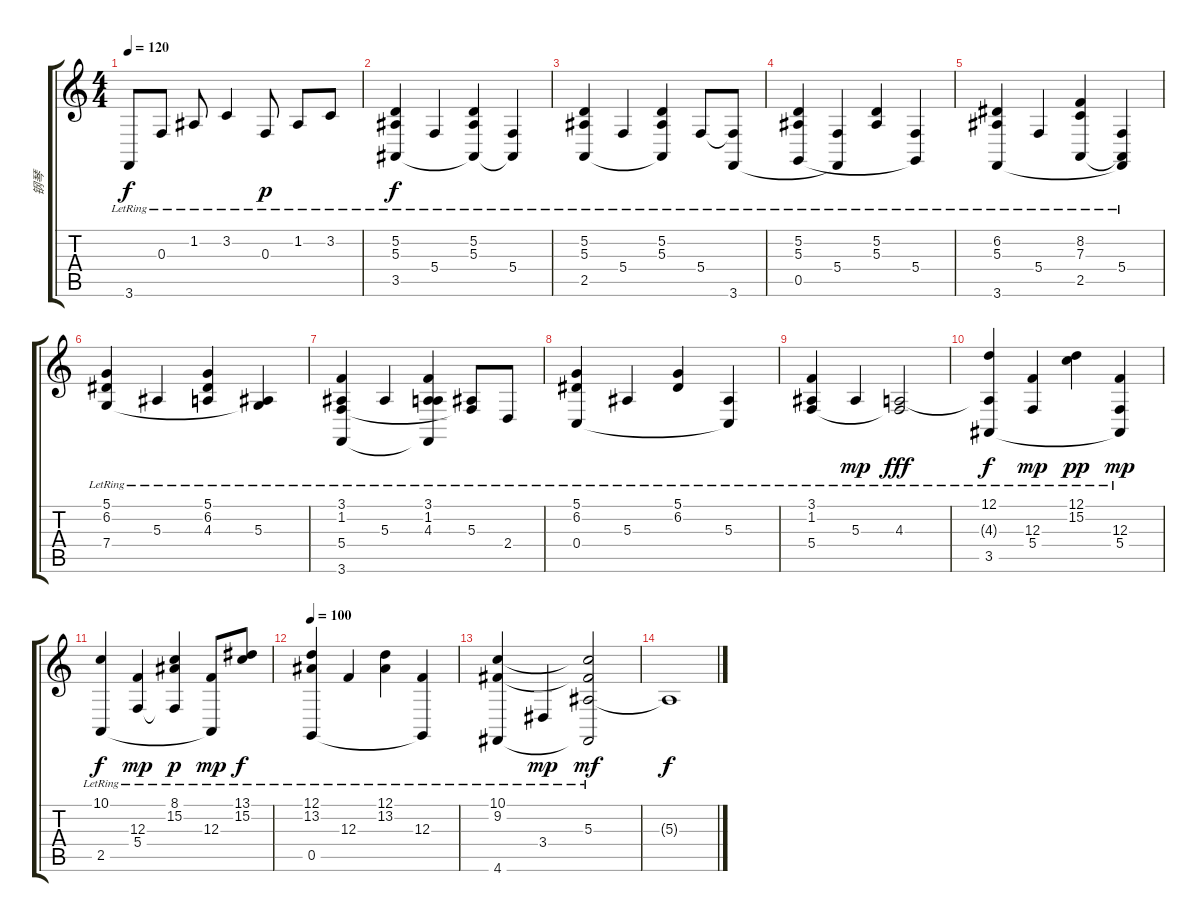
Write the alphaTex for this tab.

\track ("钢琴" "钢琴") {instrument brightacousticpiano}
\staff {score tabs}
\tuning (D4 A3 F3 C3 G2 D2) {hide}
\ts (4 4)
\tempo 120
\clef g2
\ks c
3.6{lr}.8{dy f} 0.3{lr}.8 1.2{lr}.8 3.2{lr}.4 0.3{lr}.8{dy p} 1.2{lr}.8 3.2{lr}.8 |
(5.2{lr} 5.3{lr} 3.5{lr}).4{dy f} 5.4{lr}.4 (5.2{lr} 5.3{lr} 3.5{t}).4 (5.4{lr} 3.5{t}).4 |
(5.2{lr} 5.3{lr} 2.5{lr}).4 5.4{lr}.4 (5.2{lr} 5.3{lr} 2.5{t}).4 5.4{lr}.8 (5.4{t} 3.6{lr}).8 |
(5.2{lr} 5.3{lr} 0.5{lr}).4 (5.4{lr} 3.6{t}).4 (5.2{lr} 5.3{lr}).4 (5.4{lr} 0.5{t}).4 |
(6.2{lr} 5.3{lr} 3.6{lr}).4 5.4{lr}.4 (8.2{lr} 7.3{lr} 2.5{lr}).4 (5.4{lr} 2.5{t} 3.6{t}).4 |
(5.1{lr} 6.2{lr} 7.4{lr}).4 5.3{lr}.4 (5.1{lr} 6.2{lr} 4.3{lr}).4 (5.3{lr} 7.4{t}).4 |
(3.1{lr} 1.2{lr} 5.4{lr} 3.6{lr}).4 5.3{lr}.4 (3.1{lr} 1.2{lr} 4.3{lr} 3.6{t}).4 (5.3{lr} 5.4{t}).8 2.4{lr}.8 |
(5.1{lr} 6.2{lr} 0.4{lr}).4 5.3{lr}.4 (5.1{lr} 6.2{lr}).4 (5.3{lr} 0.4{t}).4 |
(3.1{lr} 1.2{lr} 5.4{lr}).4 5.3{lr}.4{dy mp} (4.3{lr} 5.4{t}).2{dy fff} |
(12.1{lr} 4.3{t} 3.5{lr}).4{dy f} (12.3{lr} 5.4{lr}).4{dy mp} (12.1{lr} 15.2{lr}).4{dy pp} (12.3{lr} 5.4{lr} 3.5{t}).4{dy mp} |
(10.1{lr} 2.5{lr}).4{dy f} (12.3{lr} 5.4{lr}).4{dy mp} (8.1{lr} 15.2{lr} 5.4{t}).4{dy p} (12.3{lr} 2.5{t}).8{dy mp} (13.1{lr} 15.2{lr}).8{dy f} |
\tempo 100
(12.1{lr} 13.2{lr} 0.5{lr}).4 12.3{lr}.4 (12.1{lr} 13.2{lr}).4 (12.3{lr} 0.5{t}).4 |
(10.1{lr} 9.2{lr} 4.6{lr}).4 3.4{lr}.4{dy mp} (10.1{t} 9.2{t} 5.3{lr} 4.6{t}).2{dy mf} |
5.3{t}.1{dy f}
